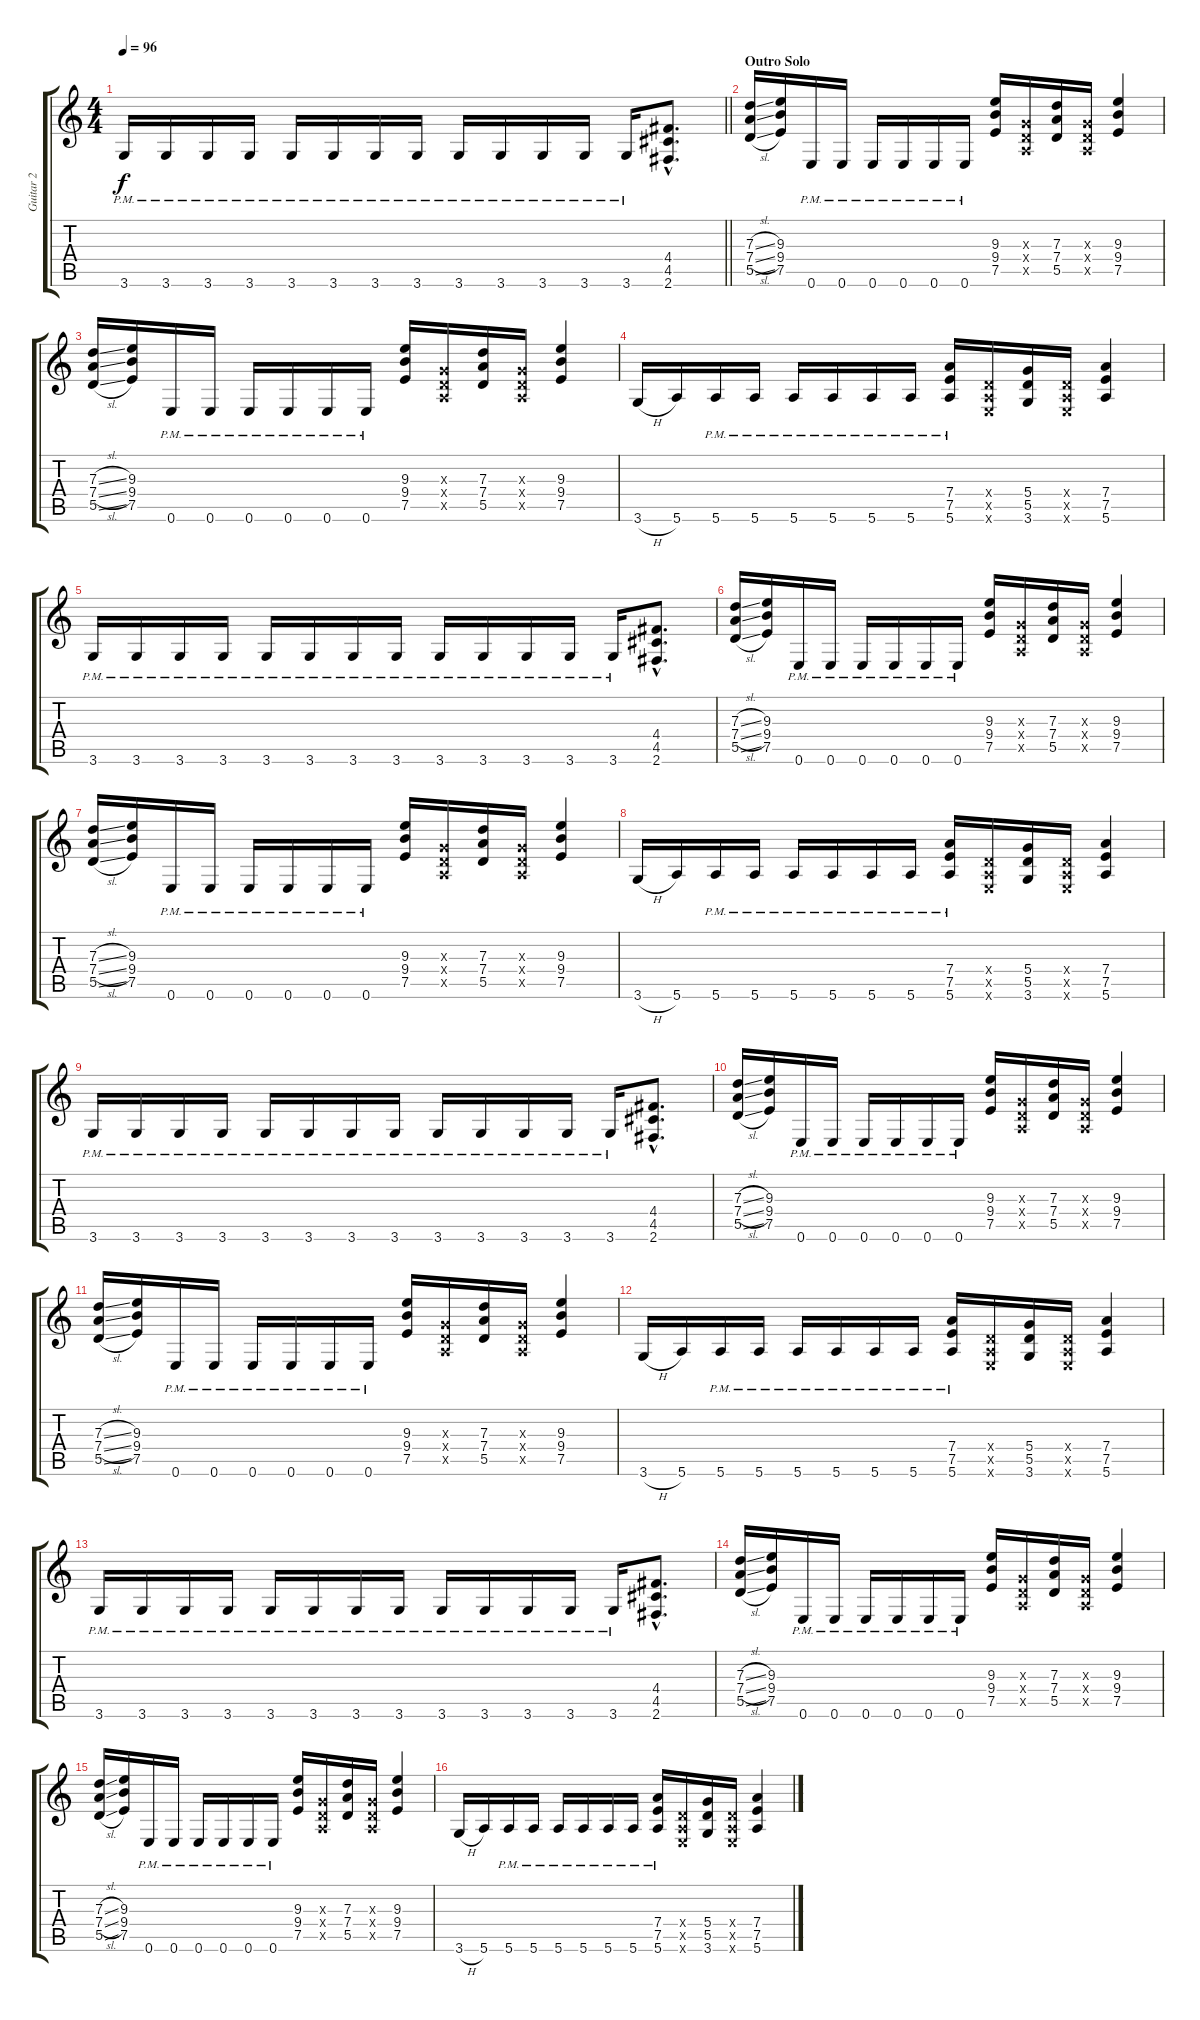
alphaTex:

\track ("Guitar 2" "Guitar 2") {instrument overdrivenguitar}
\staff {score tabs}
\tuning (E4 B3 G3 D3 A2 E2) {hide}
\ts (4 4)
\tempo 96
\clef g2
\barLineRight lightlight
\ks c
3.6{pm}.16{dy f} 3.6{pm}.16 3.6{pm}.16 3.6{pm}.16 3.6{pm}.16 3.6{pm}.16 3.6{pm}.16 3.6{pm}.16 3.6{pm}.16 3.6{pm}.16 3.6{pm}.16 3.6{pm}.16 3.6{pm}.16 (4.4{hac} 4.5{hac} 2.6{hac}).8{d} |
\section ("" "Outro Solo")
(7.3{sl} 7.4{sl} 5.5{sl}).16 (9.3 9.4 7.5).16 0.6{pm}.16 0.6{pm}.16 0.6{pm}.16 0.6{pm}.16 0.6{pm}.16 0.6{pm}.16 (9.3 9.4 7.5).16 (0.3{x} 0.4{x} 0.5{x}).16 (7.3 7.4 5.5).16 (0.3{x} 0.4{x} 0.5{x}).16 (9.3 9.4 7.5).4 |
(7.3{sl} 7.4{sl} 5.5{sl}).16 (9.3 9.4 7.5).16 0.6{pm}.16 0.6{pm}.16 0.6{pm}.16 0.6{pm}.16 0.6{pm}.16 0.6{pm}.16 (9.3 9.4 7.5).16 (0.3{x} 0.4{x} 0.5{x}).16 (7.3 7.4 5.5).16 (0.3{x} 0.4{x} 0.5{x}).16 (9.3 9.4 7.5).4 |
3.6{h}.16 5.6.16 5.6{pm}.16 5.6{pm}.16 5.6{pm}.16 5.6{pm}.16 5.6{pm}.16 5.6{pm}.16 (7.4 7.5 5.6{pm}).16 (0.4{x} 0.5{x} 0.6{x}).16 (5.4 5.5 3.6).16 (0.4{x} 0.5{x} 0.6{x}).16 (7.4 7.5 5.6).4 |
3.6{pm}.16 3.6{pm}.16 3.6{pm}.16 3.6{pm}.16 3.6{pm}.16 3.6{pm}.16 3.6{pm}.16 3.6{pm}.16 3.6{pm}.16 3.6{pm}.16 3.6{pm}.16 3.6{pm}.16 3.6{pm}.16 (4.4{hac} 4.5{hac} 2.6{hac}).8{d} |
(7.3{sl} 7.4{sl} 5.5{sl}).16 (9.3 9.4 7.5).16 0.6{pm}.16 0.6{pm}.16 0.6{pm}.16 0.6{pm}.16 0.6{pm}.16 0.6{pm}.16 (9.3 9.4 7.5).16 (0.3{x} 0.4{x} 0.5{x}).16 (7.3 7.4 5.5).16 (0.3{x} 0.4{x} 0.5{x}).16 (9.3 9.4 7.5).4 |
(7.3{sl} 7.4{sl} 5.5{sl}).16 (9.3 9.4 7.5).16 0.6{pm}.16 0.6{pm}.16 0.6{pm}.16 0.6{pm}.16 0.6{pm}.16 0.6{pm}.16 (9.3 9.4 7.5).16 (0.3{x} 0.4{x} 0.5{x}).16 (7.3 7.4 5.5).16 (0.3{x} 0.4{x} 0.5{x}).16 (9.3 9.4 7.5).4 |
3.6{h}.16 5.6.16 5.6{pm}.16 5.6{pm}.16 5.6{pm}.16 5.6{pm}.16 5.6{pm}.16 5.6{pm}.16 (7.4 7.5 5.6{pm}).16 (0.4{x} 0.5{x} 0.6{x}).16 (5.4 5.5 3.6).16 (0.4{x} 0.5{x} 0.6{x}).16 (7.4 7.5 5.6).4 |
3.6{pm}.16 3.6{pm}.16 3.6{pm}.16 3.6{pm}.16 3.6{pm}.16 3.6{pm}.16 3.6{pm}.16 3.6{pm}.16 3.6{pm}.16 3.6{pm}.16 3.6{pm}.16 3.6{pm}.16 3.6{pm}.16 (4.4{hac} 4.5{hac} 2.6{hac}).8{d} |
(7.3{sl} 7.4{sl} 5.5{sl}).16 (9.3 9.4 7.5).16 0.6{pm}.16 0.6{pm}.16 0.6{pm}.16 0.6{pm}.16 0.6{pm}.16 0.6{pm}.16 (9.3 9.4 7.5).16 (0.3{x} 0.4{x} 0.5{x}).16 (7.3 7.4 5.5).16 (0.3{x} 0.4{x} 0.5{x}).16 (9.3 9.4 7.5).4 |
(7.3{sl} 7.4{sl} 5.5{sl}).16 (9.3 9.4 7.5).16 0.6{pm}.16 0.6{pm}.16 0.6{pm}.16 0.6{pm}.16 0.6{pm}.16 0.6{pm}.16 (9.3 9.4 7.5).16 (0.3{x} 0.4{x} 0.5{x}).16 (7.3 7.4 5.5).16 (0.3{x} 0.4{x} 0.5{x}).16 (9.3 9.4 7.5).4 |
3.6{h}.16 5.6.16 5.6{pm}.16 5.6{pm}.16 5.6{pm}.16 5.6{pm}.16 5.6{pm}.16 5.6{pm}.16 (7.4 7.5 5.6{pm}).16 (0.4{x} 0.5{x} 0.6{x}).16 (5.4 5.5 3.6).16 (0.4{x} 0.5{x} 0.6{x}).16 (7.4 7.5 5.6).4 |
3.6{pm}.16 3.6{pm}.16 3.6{pm}.16 3.6{pm}.16 3.6{pm}.16 3.6{pm}.16 3.6{pm}.16 3.6{pm}.16 3.6{pm}.16 3.6{pm}.16 3.6{pm}.16 3.6{pm}.16 3.6{pm}.16 (4.4{hac} 4.5{hac} 2.6{hac}).8{d} |
(7.3{sl} 7.4{sl} 5.5{sl}).16 (9.3 9.4 7.5).16 0.6{pm}.16 0.6{pm}.16 0.6{pm}.16 0.6{pm}.16 0.6{pm}.16 0.6{pm}.16 (9.3 9.4 7.5).16 (0.3{x} 0.4{x} 0.5{x}).16 (7.3 7.4 5.5).16 (0.3{x} 0.4{x} 0.5{x}).16 (9.3 9.4 7.5).4 |
(7.3{sl} 7.4{sl} 5.5{sl}).16 (9.3 9.4 7.5).16 0.6{pm}.16 0.6{pm}.16 0.6{pm}.16 0.6{pm}.16 0.6{pm}.16 0.6{pm}.16 (9.3 9.4 7.5).16 (0.3{x} 0.4{x} 0.5{x}).16 (7.3 7.4 5.5).16 (0.3{x} 0.4{x} 0.5{x}).16 (9.3 9.4 7.5).4 |
3.6{h}.16 5.6.16 5.6{pm}.16 5.6{pm}.16 5.6{pm}.16 5.6{pm}.16 5.6{pm}.16 5.6{pm}.16 (7.4 7.5 5.6{pm}).16 (0.4{x} 0.5{x} 0.6{x}).16 (5.4 5.5 3.6).16 (0.4{x} 0.5{x} 0.6{x}).16 (7.4 7.5 5.6).4
